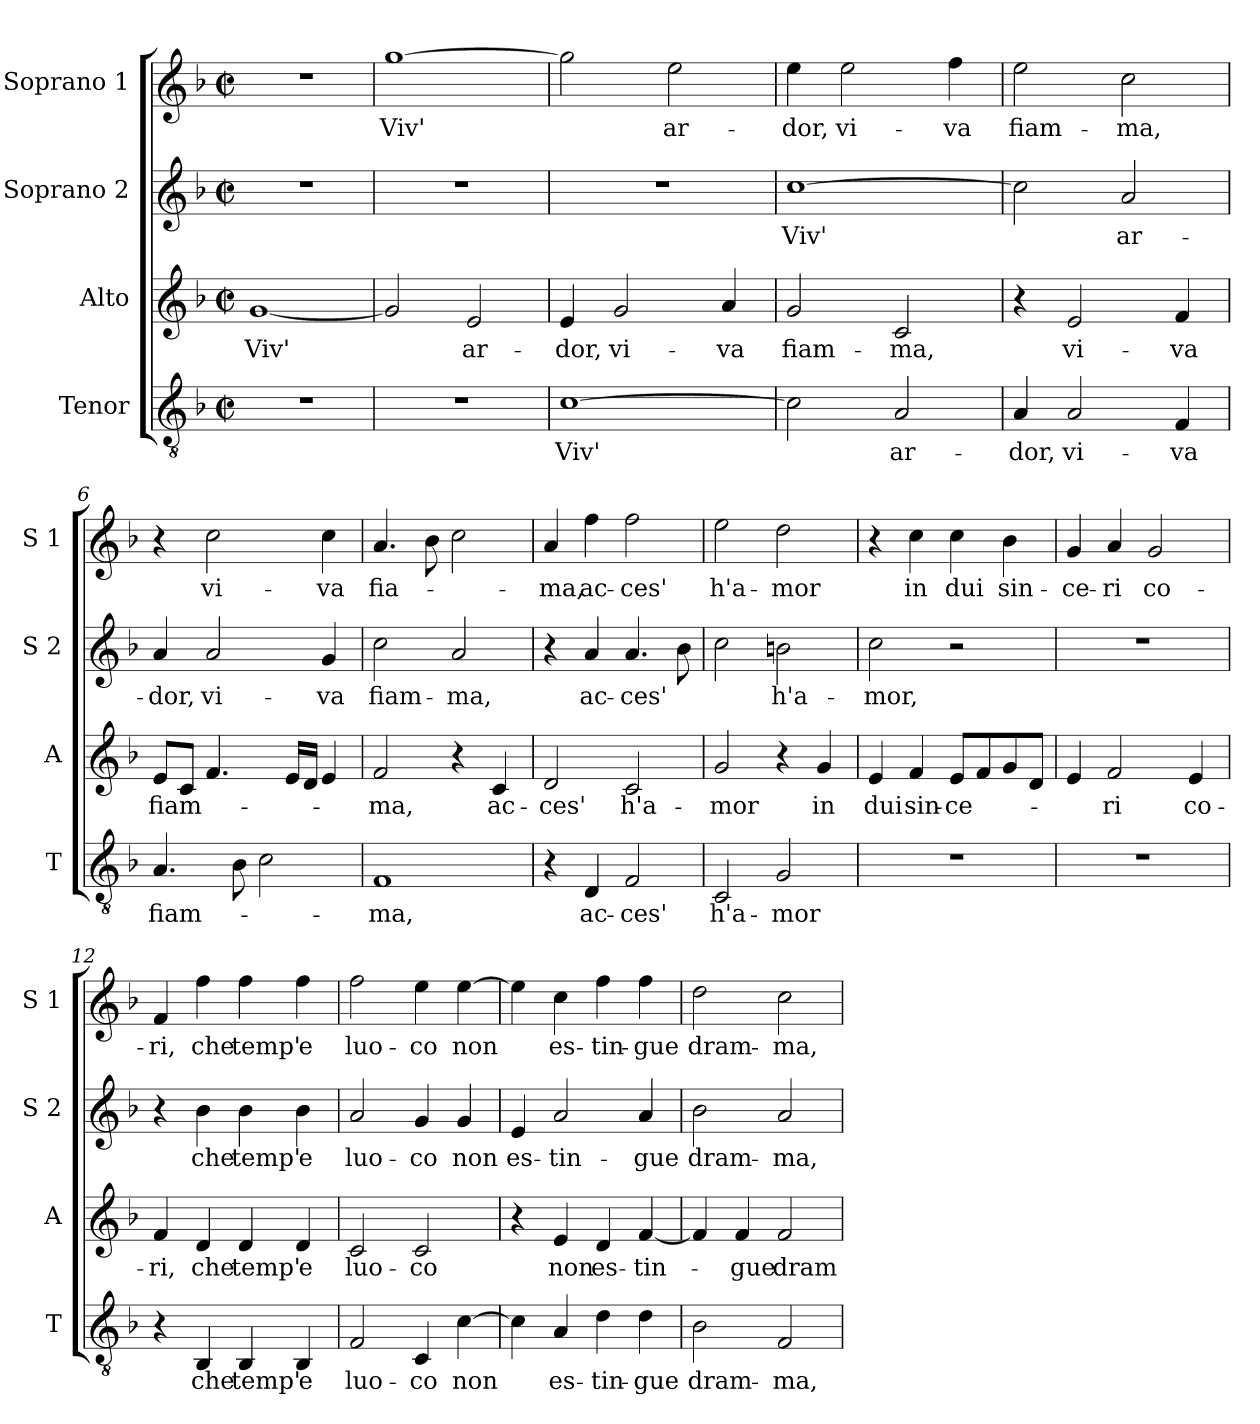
**kern	**text	**kern	**text	**kern	**text	**kern	**text
*part4	*part4	*part3	*part3	*part2	*part2	*part1	*part1
*staff4	*staff4	*staff3	*staff3	*staff2	*staff2	*staff1	*staff1
*I"Tenor	*	*I"Alto	*	*I"Soprano 2	*	*I"Soprano 1	*
*I'T	*	*I'A	*	*I'S 2	*	*I'S 1	*
*clefGv2	*	*clefG2	*	*clefG2	*	*clefG2	*
*k[b-]	*	*k[b-]	*	*k[b-]	*	*k[b-]	*
*F:	*	*F:	*	*F:	*	*F:	*
*M2/2	*	*M2/2	*	*M2/2	*	*M2/2	*
*met(c|)	*	*met(c|)	*	*met(c|)	*	*met(c|)	*
=1	=1	=1	=1	=1	=1	=1	=1
!	!	!	!LO:LY:b	!	!	!	!
1r	.	[1g	Viv'	1r	.	1r	.
=2	=2	=2	=2	=2	=2	=2	=2
!	!	!	!	!	!	!	!LO:LY:b
1r	.	2g/]	.	1r	.	[1gg	Viv'
!	!	!	!LO:LY:b	!	!	!	!
.	.	2e/	ar-	.	.	.	.
=3	=3	=3	=3	=3	=3	=3	=3
!	!LO:LY:b	!	!LO:LY:b	!	!	!	!
[1c	Viv'	4e/	-dor,	1r	.	2gg\]	.
!	!	!	!LO:LY:b	!	!	!	!
.	.	2g/	vi-	.	.	.	.
!	!	!	!	!	!	!	!LO:LY:b
.	.	.	.	.	.	2ee\	ar-
!	!	!	!LO:LY:b	!	!	!	!
.	.	4a/	-va	.	.	.	.
=4	=4	=4	=4	=4	=4	=4	=4
!	!	!	!LO:LY:b	!	!LO:LY:b	!	!LO:LY:b
2c\]	.	2g/	fiam-	[1cc	Viv'	4ee\	-dor,
!	!	!	!	!	!	!	!LO:LY:b
.	.	.	.	.	.	2ee\	vi-
!	!LO:LY:b	!	!LO:LY:b	!	!	!	!
2A/	ar-	2c/	-ma,	.	.	.	.
!	!	!	!	!	!	!	!LO:LY:b
.	.	.	.	.	.	4ff\	-va
=5	=5	=5	=5	=5	=5	=5	=5
!	!LO:LY:b	!	!	!	!	!	!LO:LY:b
4A/	-dor,	4r	.	2cc\]	.	2ee\	fiam-
!	!LO:LY:b	!	!LO:LY:b	!	!	!	!
2A/	vi-	2e/	vi-	.	.	.	.
!	!	!	!	!	!LO:LY:b	!	!LO:LY:b
.	.	.	.	2a/	ar-	2cc\	-ma,
!	!LO:LY:b	!	!LO:LY:b	!	!	!	!
4F/	-va	4f/	-va	.	.	.	.
!!LO:LB:g=z
=6	=6	=6	=6	=6	=6	=6	=6
!	!LO:LY:b	!	!LO:LY:b	!	!LO:LY:b	!	!
4.A/	fiam-	8e/L	fiam-	4a/	-dor,	4r	.
.	.	8c/J	.	.	.	.	.
!	!	!	!	!	!LO:LY:b	!	!LO:LY:b
.	.	4.f/	.	2a/	vi-	2cc\	vi-
8B-\	.	.	.	.	.	.	.
2c\	.	.	.	.	.	.	.
.	.	16e/LL	.	.	.	.	.
.	.	16d/JJ	.	.	.	.	.
!	!	!	!	!	!LO:LY:b	!	!LO:LY:b
.	.	4e/	.	4g/	-va	4cc\	-va
=7	=7	=7	=7	=7	=7	=7	=7
!	!LO:LY:b	!	!LO:LY:b	!	!LO:LY:b	!	!LO:LY:b
1F	-ma,	2f/	-ma,	2cc\	fiam-	4.a/	fia-
.	.	.	.	.	.	8b-\	.
!	!	!	!	!	!LO:LY:b	!	!
.	.	4r	.	2a/	-ma,	2cc\	.
!	!	!	!LO:LY:b	!	!	!	!
.	.	4c/	ac-	.	.	.	.
=8	=8	=8	=8	=8	=8	=8	=8
!	!	!	!LO:LY:b	!	!	!	!LO:LY:b
4r	.	2d/	-ces'	4r	.	4a/	-ma,
!	!LO:LY:b	!	!	!	!LO:LY:b	!	!LO:LY:b
4D/	ac-	.	.	4a/	ac-	4ff\	ac-
!	!LO:LY:b	!	!LO:LY:b	!	!LO:LY:b	!	!LO:LY:b
2F/	-ces'	2c/	h'a-	4.a/	-ces'	2ff\	-ces'
.	.	.	.	8b-\	.	.	.
=9	=9	=9	=9	=9	=9	=9	=9
!	!LO:LY:b	!	!LO:LY:b	!	!	!	!LO:LY:b
2C/	h'a-	2g/	-mor	2cc\	.	2ee\	h'a-
!	!LO:LY:b	!	!	!	!LO:LY:b	!	!LO:LY:b
2G/	-mor	4r	.	2bn\	h'a-	2dd\	-mor
!	!	!	!LO:LY:b	!	!	!	!
.	.	4g/	in	.	.	.	.
=10	=10	=10	=10	=10	=10	=10	=10
!	!	!	!LO:LY:b	!	!LO:LY:b	!	!
1r	.	4e/	dui	2cc\	-mor,	4r	.
!	!	!	!LO:LY:b	!	!	!	!LO:LY:b
.	.	4f/	sin-	.	.	4cc\	in
!	!	!	!LO:LY:b	!	!	!	!LO:LY:b
.	.	8e/L	-ce-	2r	.	4cc\	dui
.	.	8f/	.	.	.	.	.
!	!	!	!	!	!	!	!LO:LY:b
.	.	8g/	.	.	.	4b-\	sin-
.	.	8d/J	.	.	.	.	.
=11	=11	=11	=11	=11	=11	=11	=11
!	!	!	!	!	!	!	!LO:LY:b
1r	.	4e/	.	1r	.	4g/	-ce-
!	!	!	!LO:LY:b	!	!	!	!LO:LY:b
.	.	2f/	-ri	.	.	4a/	-ri
!	!	!	!	!	!	!	!LO:LY:b
.	.	.	.	.	.	2g/	co-
!	!	!	!LO:LY:b	!	!	!	!
.	.	4e/	co-	.	.	.	.
!!LO:LB:g=z
=12	=12	=12	=12	=12	=12	=12	=12
!	!	!	!LO:LY:b	!	!	!	!LO:LY:b
4r	.	4f/	-ri,	4r	.	4f/	-ri,
!	!LO:LY:b	!	!LO:LY:b	!	!LO:LY:b	!	!LO:LY:b
4BB-/	che	4d/	che	4b-\	che	4ff\	che
!	!LO:LY:b	!	!LO:LY:b	!	!LO:LY:b	!	!LO:LY:b
4BB-/	temp'	4d/	temp'	4b-\	temp'	4ff\	temp'
!	!LO:LY:b	!	!LO:LY:b	!	!LO:LY:b	!	!LO:LY:b
4BB-/	e	4d/	e	4b-\	e	4ff\	e
=13	=13	=13	=13	=13	=13	=13	=13
!	!LO:LY:b	!	!LO:LY:b	!	!LO:LY:b	!	!LO:LY:b
2F/	luo-	2c/	luo-	2a/	luo-	2ff\	luo-
!	!LO:LY:b	!	!LO:LY:b	!	!LO:LY:b	!	!LO:LY:b
4C/	-co	2c/	-co	4g/	-co	4ee\	-co
!	!LO:LY:b	!	!	!	!LO:LY:b	!	!LO:LY:b
[4c\	non	.	.	4g/	non	[4ee\	non
=14	=14	=14	=14	=14	=14	=14	=14
!	!	!	!	!	!LO:LY:b	!	!
4c\]	.	4r	.	4e/	es-	4ee\]	.
!	!LO:LY:b	!	!LO:LY:b	!	!LO:LY:b	!	!LO:LY:b
4A/	es-	4e/	non	2a/	-tin-	4cc\	es-
!	!LO:LY:b	!	!LO:LY:b	!	!	!	!LO:LY:b
4d\	-tin-	4d/	es-	.	.	4ff\	-tin-
!	!LO:LY:b	!	!LO:LY:b	!	!LO:LY:b	!	!LO:LY:b
4d\	-gue	[4f/	-tin-	4a/	-gue	4ff\	-gue
=15	=15	=15	=15	=15	=15	=15	=15
!	!LO:LY:b	!	!	!	!LO:LY:b	!	!LO:LY:b
2B-\	dram-	4f/]	.	2b-\	dram-	2dd\	dram-
!	!	!	!LO:LY:b	!	!	!	!
.	.	4f/	-gue	.	.	.	.
!	!LO:LY:b	!	!LO:LY:b	!	!LO:LY:b	!	!LO:LY:b
2F/	-ma,	2f/	dram-	2a/	-ma,	2cc\	-ma,
=	=	=	=	=	=	=	=
*-	*-	*-	*-	*-	*-	*-	*-
